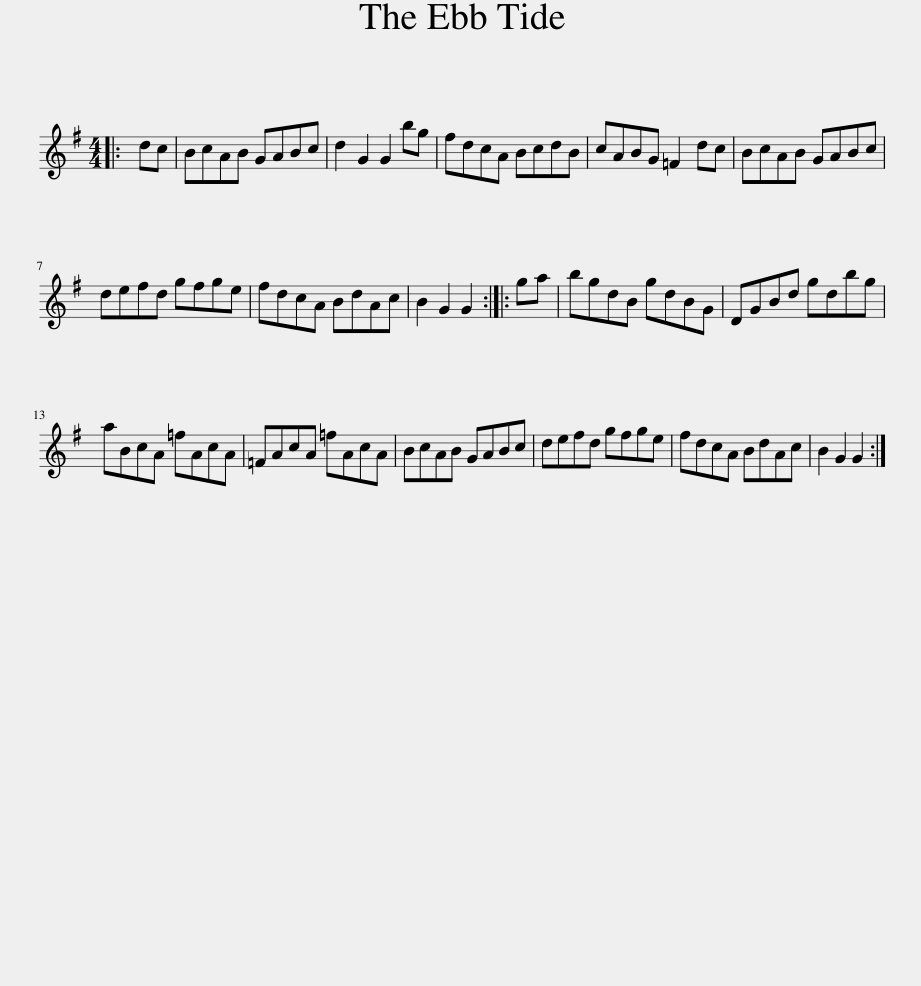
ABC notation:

X:1
L:1/8
M:4/4
I:linebreak $
K:G
V:1 treble
V:1
|: dc | BcAB GABc | d2 G2 G2 bg | fdcA BcdB | cABG =F2 dc | %5
 BcAB GABc |$ defd gfge | fdcA BdAc | B2 G2 G2 :: ga | %10
 bgdB gdBG | DGBd gdbg |$ aBcA =fAcA | =FAcA =fAcA | BcAB GABc | %15
 defd gfge | fdcA BdAc | B2 G2 G2 :| %18
